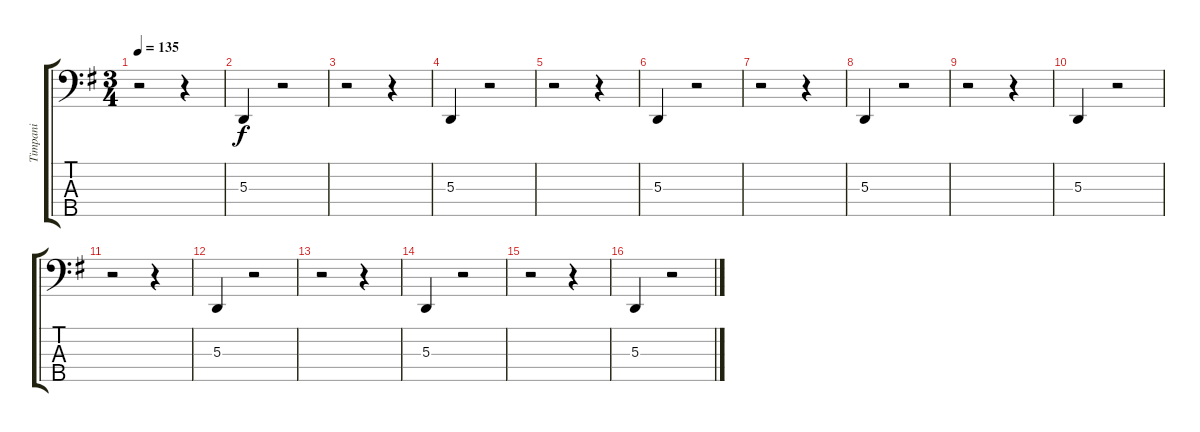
\track ("Timpani" "Timpani") {instrument timpani}
\staff {score tabs}
\tuning (G2 D2 A1 E1 B0) {hide}
\ts (3 4)
\tempo 135
\clef f4
\ks eminor
r.2{dy f} r.4 |
5.3.4 r.2 |
r.2 r.4 |
5.3.4 r.2 |
r.2 r.4 |
5.3.4 r.2 |
r.2 r.4 |
5.3.4 r.2 |
r.2 r.4 |
5.3.4 r.2 |
r.2 r.4 |
5.3.4 r.2 |
r.2 r.4 |
5.3.4 r.2 |
r.2 r.4 |
5.3.4 r.2
